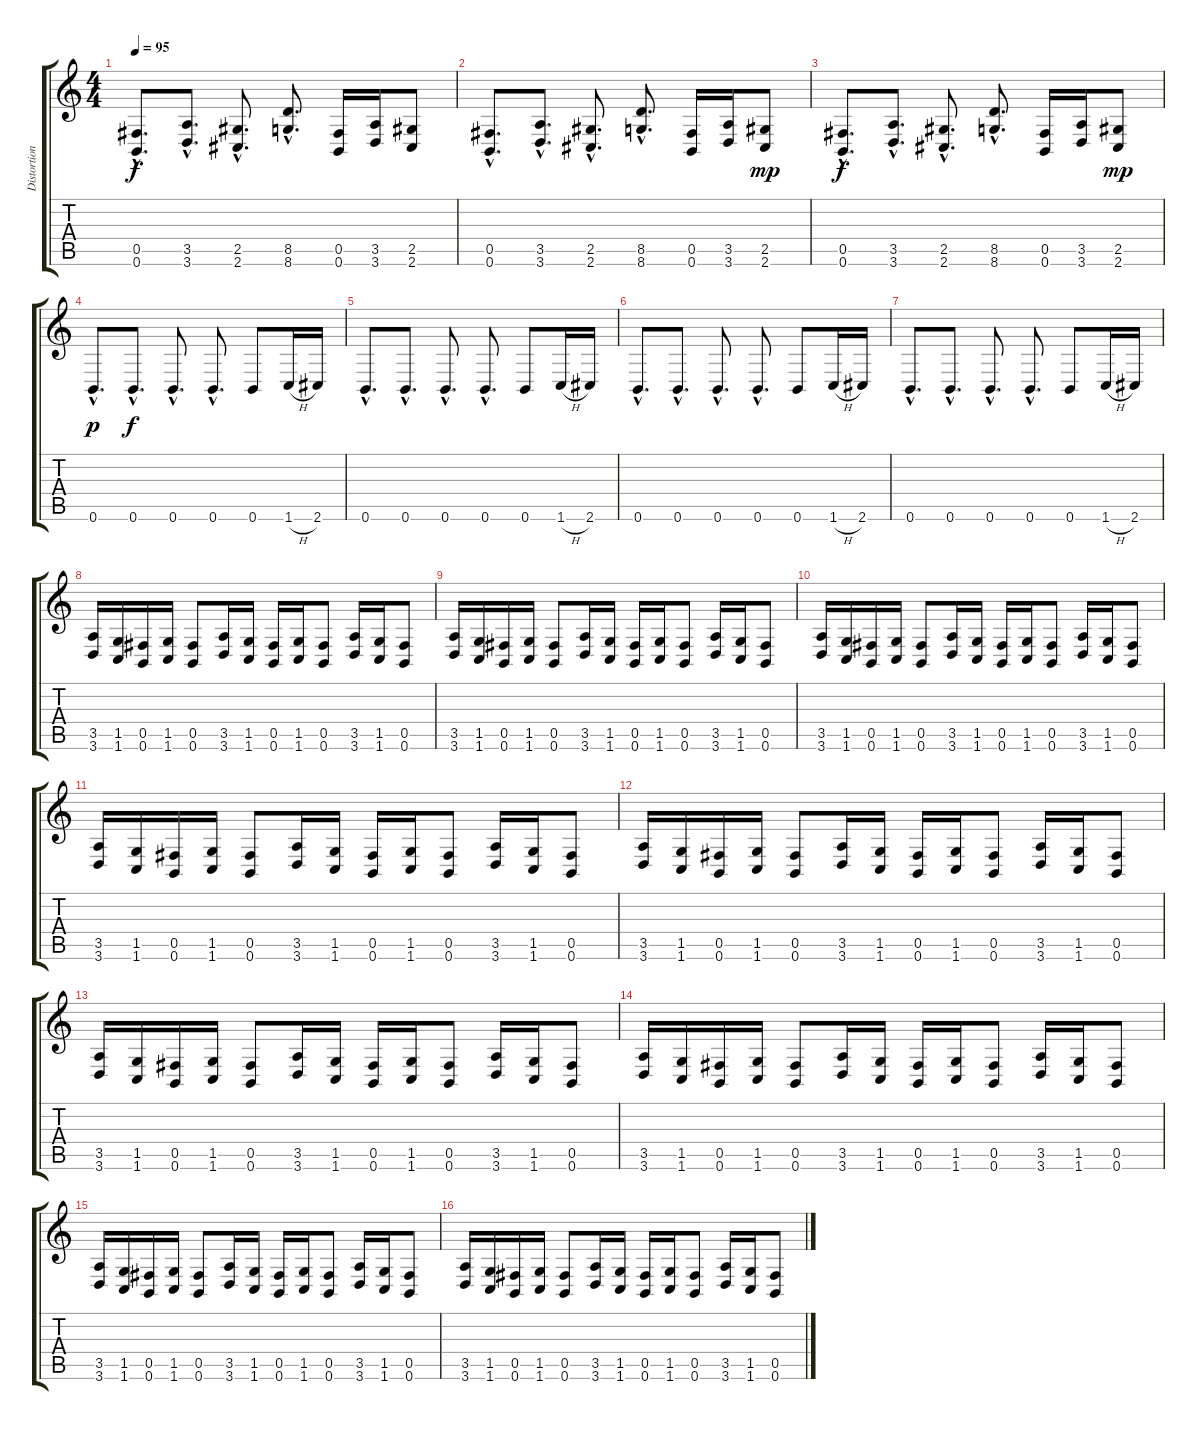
\track ("Distortion Guitar" "Distortion") {instrument distortionguitar}
\staff {score tabs}
\tuning (Db4 Ab3 E3 B2 Gb2 B1) {hide}
\ts (4 4)
\tempo 95
\clef g2
\ks c
(0.5{hac} 0.6{hac}).8{d dy f} (3.5{hac} 3.6{hac}).8{d} (2.5{hac} 2.6{hac}).8{d} (8.5{hac} 8.6{hac}).8{d} (0.5 0.6).16 (3.5 3.6).16 (2.5 2.6).8 |
(0.5{hac} 0.6{hac}).8{d} (3.5{hac} 3.6{hac}).8{d} (2.5{hac} 2.6{hac}).8{d} (8.5{hac} 8.6{hac}).8{d} (0.5 0.6).16 (3.5 3.6).16 (2.5 2.6).8{dy mp} |
(0.5{hac} 0.6{hac}).8{d dy f} (3.5{hac} 3.6{hac}).8{d} (2.5{hac} 2.6{hac}).8{d} (8.5{hac} 8.6{hac}).8{d} (0.5 0.6).16 (3.5 3.6).16 (2.5 2.6).8{dy mp} |
0.6{hac}.8{d dy p} 0.6{hac}.8{d dy f} 0.6{hac}.8{d} 0.6{hac}.8{d} 0.6.8 1.6{h}.16 2.6.16 |
0.6{hac}.8{d} 0.6{hac}.8{d} 0.6{hac}.8{d} 0.6{hac}.8{d} 0.6.8 1.6{h}.16 2.6.16 |
0.6{hac}.8{d} 0.6{hac}.8{d} 0.6{hac}.8{d} 0.6{hac}.8{d} 0.6.8 1.6{h}.16 2.6.16 |
0.6{hac}.8{d} 0.6{hac}.8{d} 0.6{hac}.8{d} 0.6{hac}.8{d} 0.6.8 1.6{h}.16 2.6.16 |
(3.5 3.6).16 (1.5 1.6).16 (0.5 0.6).16 (1.5 1.6).16 (0.5 0.6).8 (3.5 3.6).16 (1.5 1.6).16 (0.5 0.6).16 (1.5 1.6).16 (0.5 0.6).8 (3.5 3.6).16 (1.5 1.6).16 (0.5 0.6).8 |
(3.5 3.6).16 (1.5 1.6).16 (0.5 0.6).16 (1.5 1.6).16 (0.5 0.6).8 (3.5 3.6).16 (1.5 1.6).16 (0.5 0.6).16 (1.5 1.6).16 (0.5 0.6).8 (3.5 3.6).16 (1.5 1.6).16 (0.5 0.6).8 |
(3.5 3.6).16 (1.5 1.6).16 (0.5 0.6).16 (1.5 1.6).16 (0.5 0.6).8 (3.5 3.6).16 (1.5 1.6).16 (0.5 0.6).16 (1.5 1.6).16 (0.5 0.6).8 (3.5 3.6).16 (1.5 1.6).16 (0.5 0.6).8 |
(3.5 3.6).16 (1.5 1.6).16 (0.5 0.6).16 (1.5 1.6).16 (0.5 0.6).8 (3.5 3.6).16 (1.5 1.6).16 (0.5 0.6).16 (1.5 1.6).16 (0.5 0.6).8 (3.5 3.6).16 (1.5 1.6).16 (0.5 0.6).8 |
(3.5 3.6).16 (1.5 1.6).16 (0.5 0.6).16 (1.5 1.6).16 (0.5 0.6).8 (3.5 3.6).16 (1.5 1.6).16 (0.5 0.6).16 (1.5 1.6).16 (0.5 0.6).8 (3.5 3.6).16 (1.5 1.6).16 (0.5 0.6).8 |
(3.5 3.6).16 (1.5 1.6).16 (0.5 0.6).16 (1.5 1.6).16 (0.5 0.6).8 (3.5 3.6).16 (1.5 1.6).16 (0.5 0.6).16 (1.5 1.6).16 (0.5 0.6).8 (3.5 3.6).16 (1.5 1.6).16 (0.5 0.6).8 |
(3.5 3.6).16 (1.5 1.6).16 (0.5 0.6).16 (1.5 1.6).16 (0.5 0.6).8 (3.5 3.6).16 (1.5 1.6).16 (0.5 0.6).16 (1.5 1.6).16 (0.5 0.6).8 (3.5 3.6).16 (1.5 1.6).16 (0.5 0.6).8 |
(3.5 3.6).16 (1.5 1.6).16 (0.5 0.6).16 (1.5 1.6).16 (0.5 0.6).8 (3.5 3.6).16 (1.5 1.6).16 (0.5 0.6).16 (1.5 1.6).16 (0.5 0.6).8 (3.5 3.6).16 (1.5 1.6).16 (0.5 0.6).8 |
(3.5 3.6).16 (1.5 1.6).16 (0.5 0.6).16 (1.5 1.6).16 (0.5 0.6).8 (3.5 3.6).16 (1.5 1.6).16 (0.5 0.6).16 (1.5 1.6).16 (0.5 0.6).8 (3.5 3.6).16 (1.5 1.6).16 (0.5 0.6).8
